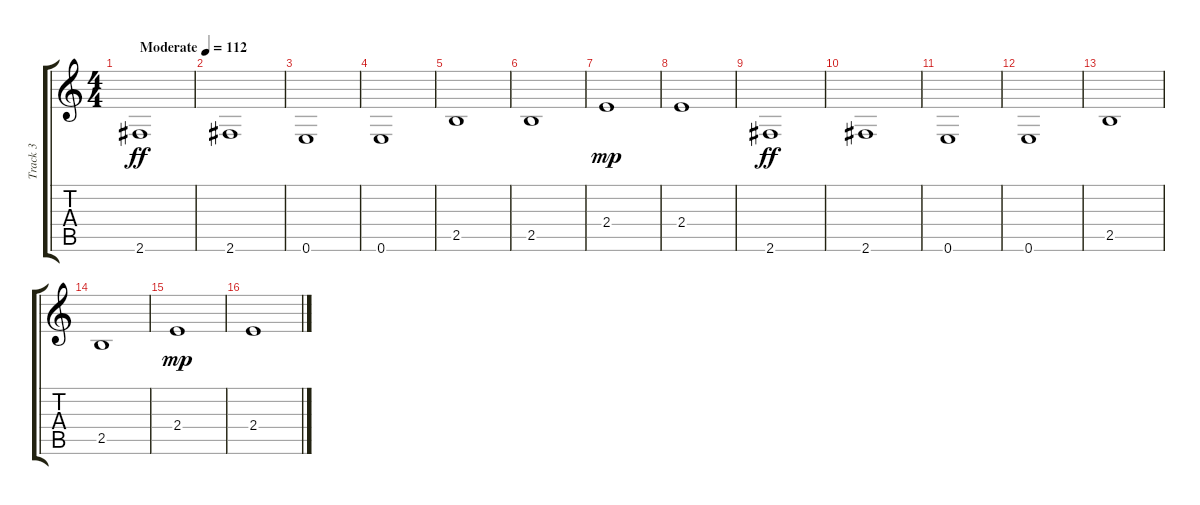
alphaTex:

\track ("Track 3" "Track 3") {instrument electricguitarjazz}
\staff {score tabs}
\tuning (E4 B3 G3 D3 A2 E2) {hide}
\ts (4 4)
\tempo (112 "Moderate")
\clef g2
\ks c
2.6.1{dy ff instrument electricguitarjazz} |
2.6.1 |
0.6.1 |
0.6.1 |
2.5.1 |
2.5.1 |
2.4.1{dy mp} |
2.4.1 |
2.6.1{dy ff} |
2.6.1 |
0.6.1 |
0.6.1 |
2.5.1 |
2.5.1 |
2.4.1{dy mp} |
2.4.1
